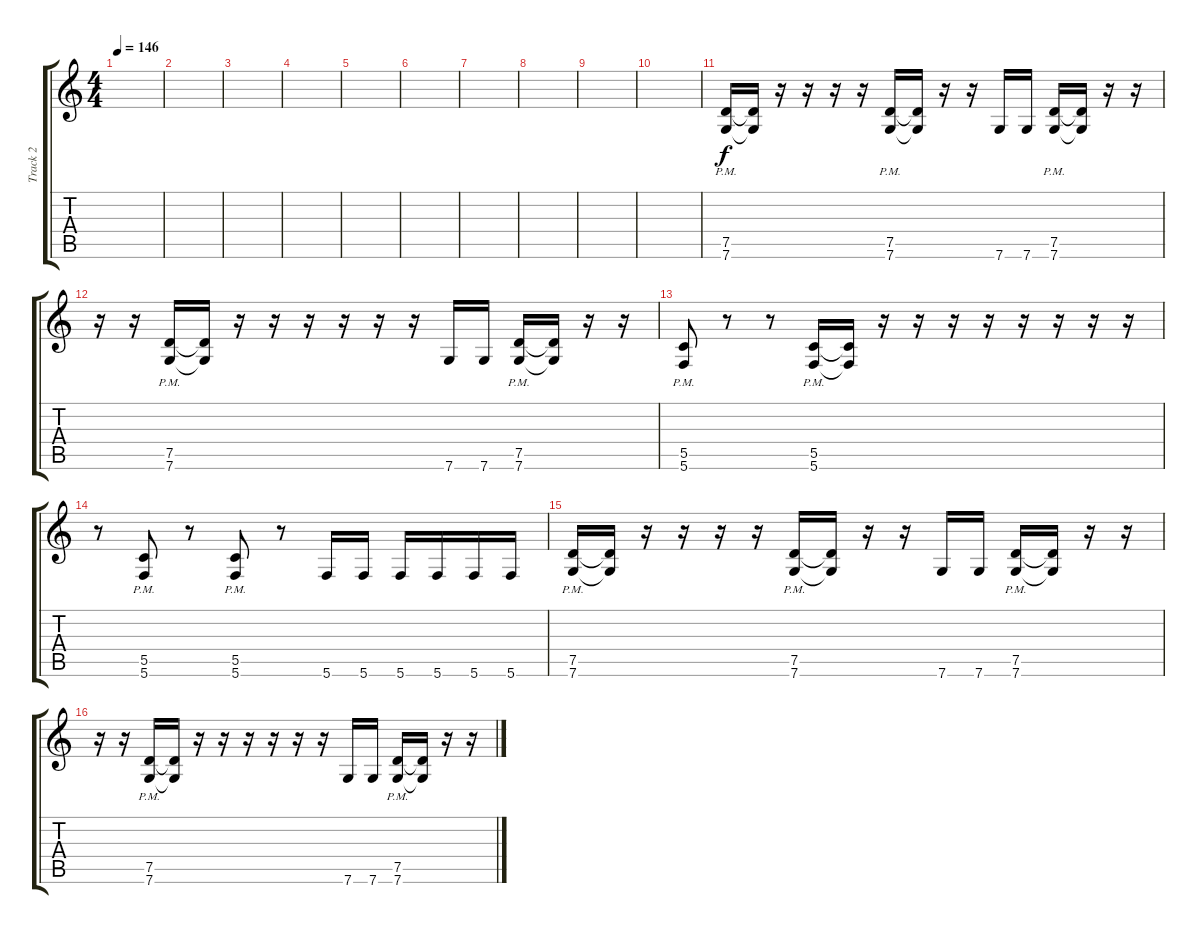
\track ("Track 2" "Track 2") {instrument distortionguitar bank 255}
\staff {score tabs}
\tuning (D4 A3 F3 C3 G2 C2) {hide}
\ts (4 4)
\tempo 146
\clef g2
\ks c
|
|
|
|
|
|
|
|
|
|
(7.5{pm} 7.6).16 (7.5{t} 7.6{t}).16 r.16 r.16 r.16 r.16 (7.5{pm} 7.6).16 (7.5{t} 7.6{t}).16 r.16 r.16 7.6.16 7.6.16 (7.5{pm} 7.6).16 (7.5{t} 7.6{t}).16 r.16 r.16 |
r.16 r.16 (7.5{pm} 7.6).16 (7.5{t} 7.6{t}).16 r.16 r.16 r.16 r.16 r.16 r.16 7.6.16 7.6.16 (7.5{pm} 7.6).16 (7.5{t} 7.6{t}).16 r.16 r.16 |
(5.5{pm} 5.6).8 r.8 r.8 (5.5{pm} 5.6).16 (5.5{t} 5.6{t}).16 r.16 r.16 r.16 r.16 r.16 r.16 r.16 r.16 |
r.8 (5.5{pm} 5.6).8 r.8 (5.5{pm} 5.6).8 r.8 5.6.16 5.6.16 5.6.16 5.6.16 5.6.16 5.6.16 |
(7.5{pm} 7.6).16 (7.5{t} 7.6{t}).16 r.16 r.16 r.16 r.16 (7.5{pm} 7.6).16 (7.5{t} 7.6{t}).16 r.16 r.16 7.6.16 7.6.16 (7.5{pm} 7.6).16 (7.5{t} 7.6{t}).16 r.16 r.16 |
r.16 r.16 (7.5{pm} 7.6).16 (7.5{t} 7.6{t}).16 r.16 r.16 r.16 r.16 r.16 r.16 7.6.16 7.6.16 (7.5{pm} 7.6).16 (7.5{t} 7.6{t}).16 r.16 r.16
